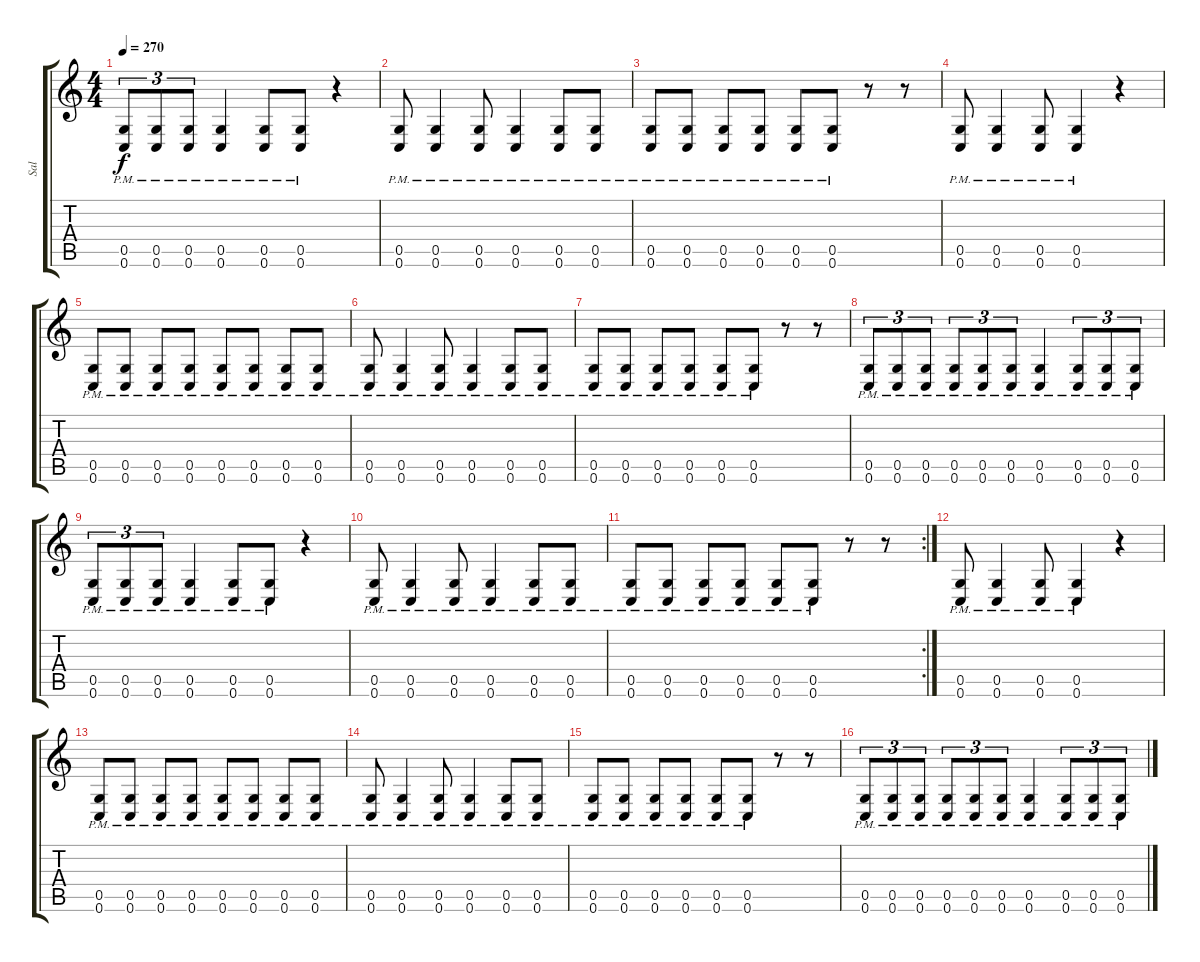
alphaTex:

\track ("Sal" "Sal") {instrument distortionguitar}
\staff {score tabs}
\tuning (D4 A3 F3 C3 G2 C2) {hide}
\ts (4 4)
\tempo 270
\clef g2
\ks c
(0.5{pm} 0.6{pm}).8{tu (3 2) dy f} (0.5{pm} 0.6{pm}).8{tu (3 2)} (0.5{pm} 0.6{pm}).8{tu (3 2)} (0.5{pm} 0.6{pm}).4 (0.5{pm} 0.6{pm}).8 (0.5{pm} 0.6{pm}).8 r.4 |
(0.5{pm} 0.6{pm}).8 (0.5{pm} 0.6{pm}).4 (0.5{pm} 0.6{pm}).8 (0.5{pm} 0.6{pm}).4 (0.5{pm} 0.6{pm}).8 (0.5{pm} 0.6{pm}).8 |
(0.5{pm} 0.6{pm}).8 (0.5{pm} 0.6{pm}).8 (0.5{pm} 0.6{pm}).8 (0.5{pm} 0.6{pm}).8 (0.5{pm} 0.6{pm}).8 (0.5{pm} 0.6{pm}).8 r.8 r.8 |
(0.5{pm} 0.6{pm}).8 (0.5{pm} 0.6{pm}).4 (0.5{pm} 0.6{pm}).8 (0.5{pm} 0.6{pm}).4 r.4 |
(0.5{pm} 0.6{pm}).8 (0.5{pm} 0.6{pm}).8 (0.5{pm} 0.6{pm}).8 (0.5{pm} 0.6{pm}).8 (0.5{pm} 0.6{pm}).8 (0.5{pm} 0.6{pm}).8 (0.5{pm} 0.6{pm}).8 (0.5{pm} 0.6{pm}).8 |
(0.5{pm} 0.6{pm}).8 (0.5{pm} 0.6{pm}).4 (0.5{pm} 0.6{pm}).8 (0.5{pm} 0.6{pm}).4 (0.5{pm} 0.6{pm}).8 (0.5{pm} 0.6{pm}).8 |
(0.5{pm} 0.6{pm}).8 (0.5{pm} 0.6{pm}).8 (0.5{pm} 0.6{pm}).8 (0.5{pm} 0.6{pm}).8 (0.5{pm} 0.6{pm}).8 (0.5{pm} 0.6{pm}).8 r.8 r.8 |
(0.5{pm} 0.6{pm}).8{tu (3 2)} (0.5{pm} 0.6{pm}).8{tu (3 2)} (0.5{pm} 0.6{pm}).8{tu (3 2)} (0.5{pm} 0.6{pm}).8{tu (3 2)} (0.5{pm} 0.6{pm}).8{tu (3 2)} (0.5{pm} 0.6{pm}).8{tu (3 2)} (0.5{pm} 0.6{pm}).4 (0.5{pm} 0.6{pm}).8{tu (3 2)} (0.5{pm} 0.6{pm}).8{tu (3 2)} (0.5{pm} 0.6{pm}).8{tu (3 2)} |
(0.5{pm} 0.6{pm}).8{tu (3 2)} (0.5{pm} 0.6{pm}).8{tu (3 2)} (0.5{pm} 0.6{pm}).8{tu (3 2)} (0.5{pm} 0.6{pm}).4 (0.5{pm} 0.6{pm}).8 (0.5{pm} 0.6{pm}).8 r.4 |
(0.5{pm} 0.6{pm}).8 (0.5{pm} 0.6{pm}).4 (0.5{pm} 0.6{pm}).8 (0.5{pm} 0.6{pm}).4 (0.5{pm} 0.6{pm}).8 (0.5{pm} 0.6{pm}).8 |
\rc 2
(0.5{pm} 0.6{pm}).8 (0.5{pm} 0.6{pm}).8 (0.5{pm} 0.6{pm}).8 (0.5{pm} 0.6{pm}).8 (0.5{pm} 0.6{pm}).8 (0.5{pm} 0.6{pm}).8 r.8 r.8 |
(0.5{pm} 0.6{pm}).8 (0.5{pm} 0.6{pm}).4 (0.5{pm} 0.6{pm}).8 (0.5{pm} 0.6{pm}).4 r.4 |
(0.5{pm} 0.6{pm}).8 (0.5{pm} 0.6{pm}).8 (0.5{pm} 0.6{pm}).8 (0.5{pm} 0.6{pm}).8 (0.5{pm} 0.6{pm}).8 (0.5{pm} 0.6{pm}).8 (0.5{pm} 0.6{pm}).8 (0.5{pm} 0.6{pm}).8 |
(0.5{pm} 0.6{pm}).8 (0.5{pm} 0.6{pm}).4 (0.5{pm} 0.6{pm}).8 (0.5{pm} 0.6{pm}).4 (0.5{pm} 0.6{pm}).8 (0.5{pm} 0.6{pm}).8 |
(0.5{pm} 0.6{pm}).8 (0.5{pm} 0.6{pm}).8 (0.5{pm} 0.6{pm}).8 (0.5{pm} 0.6{pm}).8 (0.5{pm} 0.6{pm}).8 (0.5{pm} 0.6{pm}).8 r.8 r.8 |
(0.5{pm} 0.6{pm}).8{tu (3 2)} (0.5{pm} 0.6{pm}).8{tu (3 2)} (0.5{pm} 0.6{pm}).8{tu (3 2)} (0.5{pm} 0.6{pm}).8{tu (3 2)} (0.5{pm} 0.6{pm}).8{tu (3 2)} (0.5{pm} 0.6{pm}).8{tu (3 2)} (0.5{pm} 0.6{pm}).4 (0.5{pm} 0.6{pm}).8{tu (3 2)} (0.5{pm} 0.6{pm}).8{tu (3 2)} (0.5{pm} 0.6{pm}).8{tu (3 2)}
